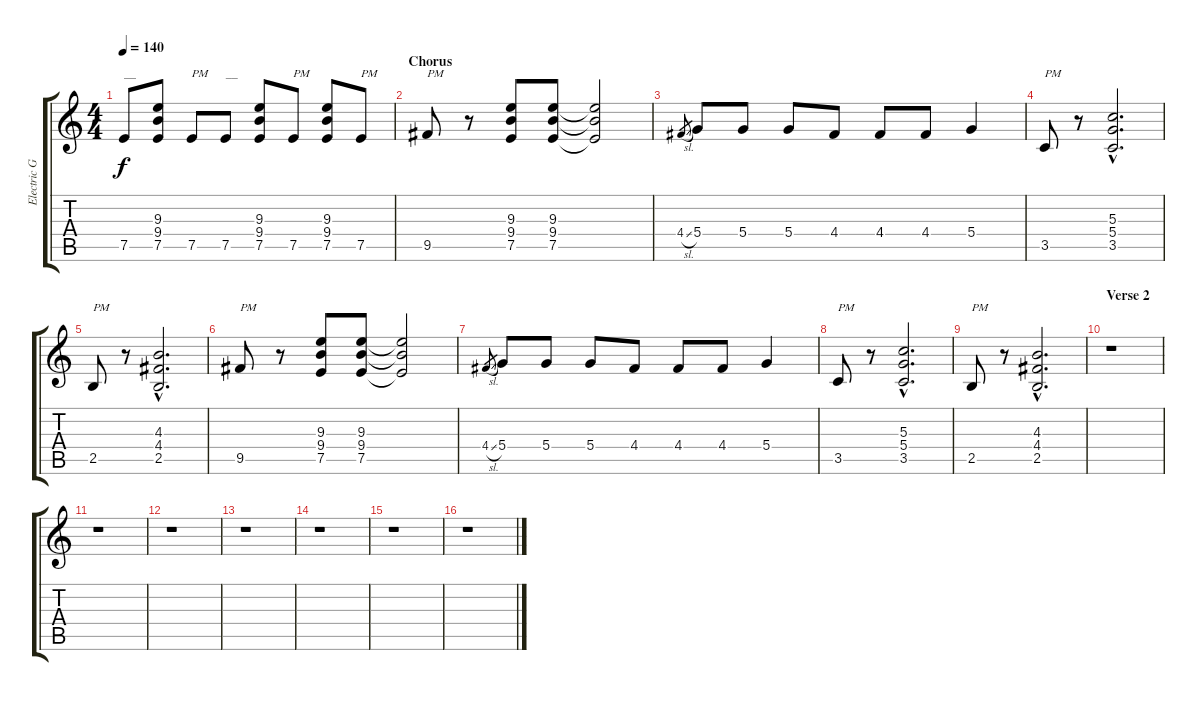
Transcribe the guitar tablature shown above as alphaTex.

\track ("Electric Guitar 2" "Electric G") {instrument distortionguitar}
\staff {score tabs}
\tuning (E4 B3 G3 D3 A2 E2) {hide}
\ts (4 4)
\tempo 140
\clef g2
\ks c
7.5.8{txt "__" dy f} (9.3 9.4 7.5).8 7.5.8{txt "PM"} 7.5.8{txt "__"} (9.3 9.4 7.5).8 7.5.8{txt "PM"} (9.3 9.4 7.5).8 7.5.8{txt "PM"} |
\section ("" "Chorus")
9.5.8{txt "PM" volume 14} r.8 (9.3 9.4 7.5).8 (9.3 9.4 7.5).8 (9.3{t} 9.4{t} 7.5{t}).2 |
4.4{sl}.8{gr} 5.4.8 5.4.8 5.4.8 4.4.8 4.4.8 4.4.8 5.4.4 |
3.5.8{txt "PM"} r.8 (5.3{hac} 5.4{hac} 3.5{hac}).2{d} |
2.5.8{txt "PM"} r.8 (4.3{hac} 4.4{hac} 2.5{hac}).2{d} |
9.5.8{txt "PM"} r.8 (9.3 9.4 7.5).8 (9.3 9.4 7.5).8 (9.3{t} 9.4{t} 7.5{t}).2 |
4.4{sl}.8{gr} 5.4.8 5.4.8 5.4.8 4.4.8 4.4.8 4.4.8 5.4.4 |
3.5.8{txt "PM"} r.8 (5.3{hac} 5.4{hac} 3.5{hac}).2{d} |
2.5.8{txt "PM"} r.8 (4.3{hac} 4.4{hac} 2.5{hac}).2{d} |
\section ("" "Verse 2")
r.1 |
r.1 |
r.1 |
r.1 |
r.1 |
r.1 |
r.1
